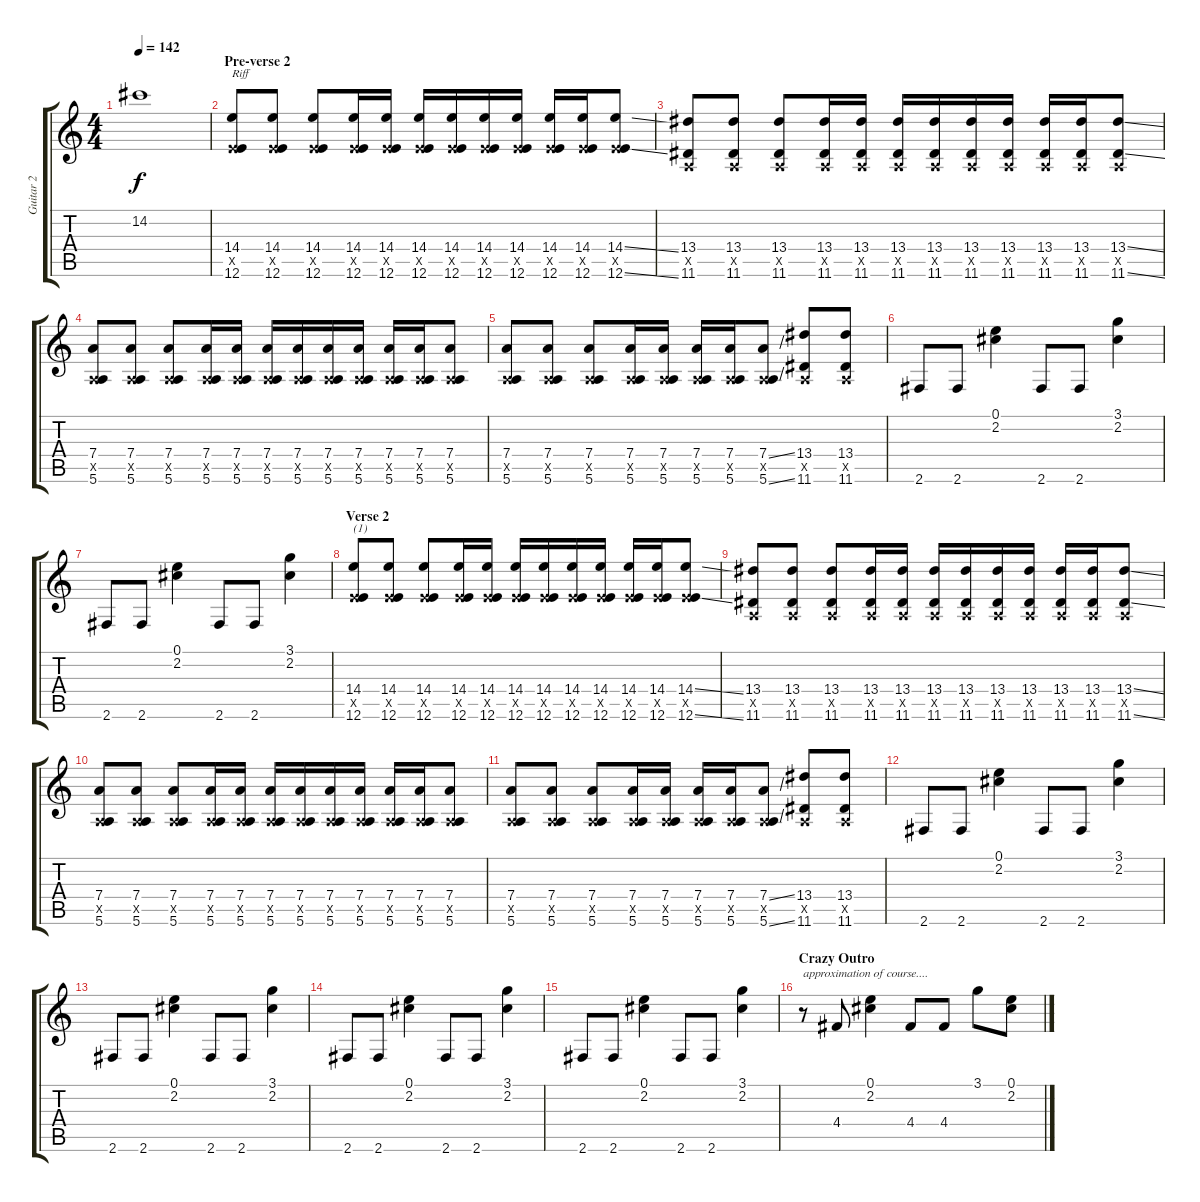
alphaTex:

\track ("Guitar 2" "Guitar 2") {instrument distortionguitar}
\staff {score tabs}
\tuning (E4 B3 G3 D3 A2 E2) {hide}
\ts (4 4)
\tempo 142
\clef g2
\ks c
14.2.1{dy f} |
\section ("" "Pre-verse 2")
(14.4 7.5{x} 12.6).8{txt "Riff"} (14.4 7.5{x} 12.6).8 (14.4 7.5{x} 12.6).8 (14.4 7.5{x} 12.6).16 (14.4 7.5{x} 12.6).16 (14.4 7.5{x} 12.6).16 (14.4 7.5{x} 12.6).16 (14.4 7.5{x} 12.6).16 (14.4 7.5{x} 12.6).16 (14.4 7.5{x} 12.6).16 (14.4 7.5{x} 12.6).16 (14.4{ss} 7.5{x} 12.6{ss}).8 |
(13.4 0.5{x} 11.6).8 (13.4 0.5{x} 11.6).8 (13.4 0.5{x} 11.6).8 (13.4 0.5{x} 11.6).16 (13.4 0.5{x} 11.6).16 (13.4 0.5{x} 11.6).16 (13.4 0.5{x} 11.6).16 (13.4 0.5{x} 11.6).16 (13.4 0.5{x} 11.6).16 (13.4 0.5{x} 11.6).16 (13.4 0.5{x} 11.6).16 (13.4{ss} 0.5{x} 11.6{ss}).8 |
(7.4 0.5{x} 5.6).8 (7.4 0.5{x} 5.6).8 (7.4 0.5{x} 5.6).8 (7.4 0.5{x} 5.6).16 (7.4 0.5{x} 5.6).16 (7.4 0.5{x} 5.6).16 (7.4 0.5{x} 5.6).16 (7.4 0.5{x} 5.6).16 (7.4 0.5{x} 5.6).16 (7.4 0.5{x} 5.6).16 (7.4 0.5{x} 5.6).16 (7.4 0.5{x} 5.6).8 |
(7.4 0.5{x} 5.6).8 (7.4 0.5{x} 5.6).8 (7.4 0.5{x} 5.6).8 (7.4 0.5{x} 5.6).16 (7.4 0.5{x} 5.6).16 (7.4 0.5{x} 5.6).16 (7.4 0.5{x} 5.6).16 (7.4{ss} 0.5{x} 5.6{ss}).8 (13.4 0.5{x} 11.6).8 (13.4 0.5{x} 11.6).8 |
2.6.8 2.6.8 (0.1 2.2).4 2.6.8 2.6.8 (3.1 2.2).4 |
2.6.8 2.6.8 (0.1 2.2).4 2.6.8 2.6.8 (3.1 2.2).4 |
\section ("" "Verse 2")
(14.4 7.5{x} 12.6).8{txt "(1)"} (14.4 7.5{x} 12.6).8 (14.4 7.5{x} 12.6).8 (14.4 7.5{x} 12.6).16 (14.4 7.5{x} 12.6).16 (14.4 7.5{x} 12.6).16 (14.4 7.5{x} 12.6).16 (14.4 7.5{x} 12.6).16 (14.4 7.5{x} 12.6).16 (14.4 7.5{x} 12.6).16 (14.4 7.5{x} 12.6).16 (14.4{ss} 7.5{x} 12.6{ss}).8 |
(13.4 0.5{x} 11.6).8 (13.4 0.5{x} 11.6).8 (13.4 0.5{x} 11.6).8 (13.4 0.5{x} 11.6).16 (13.4 0.5{x} 11.6).16 (13.4 0.5{x} 11.6).16 (13.4 0.5{x} 11.6).16 (13.4 0.5{x} 11.6).16 (13.4 0.5{x} 11.6).16 (13.4 0.5{x} 11.6).16 (13.4 0.5{x} 11.6).16 (13.4{ss} 0.5{x} 11.6{ss}).8 |
(7.4 0.5{x} 5.6).8 (7.4 0.5{x} 5.6).8 (7.4 0.5{x} 5.6).8 (7.4 0.5{x} 5.6).16 (7.4 0.5{x} 5.6).16 (7.4 0.5{x} 5.6).16 (7.4 0.5{x} 5.6).16 (7.4 0.5{x} 5.6).16 (7.4 0.5{x} 5.6).16 (7.4 0.5{x} 5.6).16 (7.4 0.5{x} 5.6).16 (7.4 0.5{x} 5.6).8 |
(7.4 0.5{x} 5.6).8 (7.4 0.5{x} 5.6).8 (7.4 0.5{x} 5.6).8 (7.4 0.5{x} 5.6).16 (7.4 0.5{x} 5.6).16 (7.4 0.5{x} 5.6).16 (7.4 0.5{x} 5.6).16 (7.4{ss} 0.5{x} 5.6{ss}).8 (13.4 0.5{x} 11.6).8 (13.4 0.5{x} 11.6).8 |
2.6.8 2.6.8 (0.1 2.2).4 2.6.8 2.6.8 (3.1 2.2).4 |
2.6.8 2.6.8 (0.1 2.2).4 2.6.8 2.6.8 (3.1 2.2).4 |
2.6.8 2.6.8 (0.1 2.2).4 2.6.8 2.6.8 (3.1 2.2).4 |
2.6.8 2.6.8 (0.1 2.2).4 2.6.8 2.6.8 (3.1 2.2).4 |
\section ("" "Crazy Outro")
r.8{txt "approximation of course...."} 4.4.8 (0.1 2.2).4 4.4.8 4.4.8 3.1.8 (0.1 2.2).8
